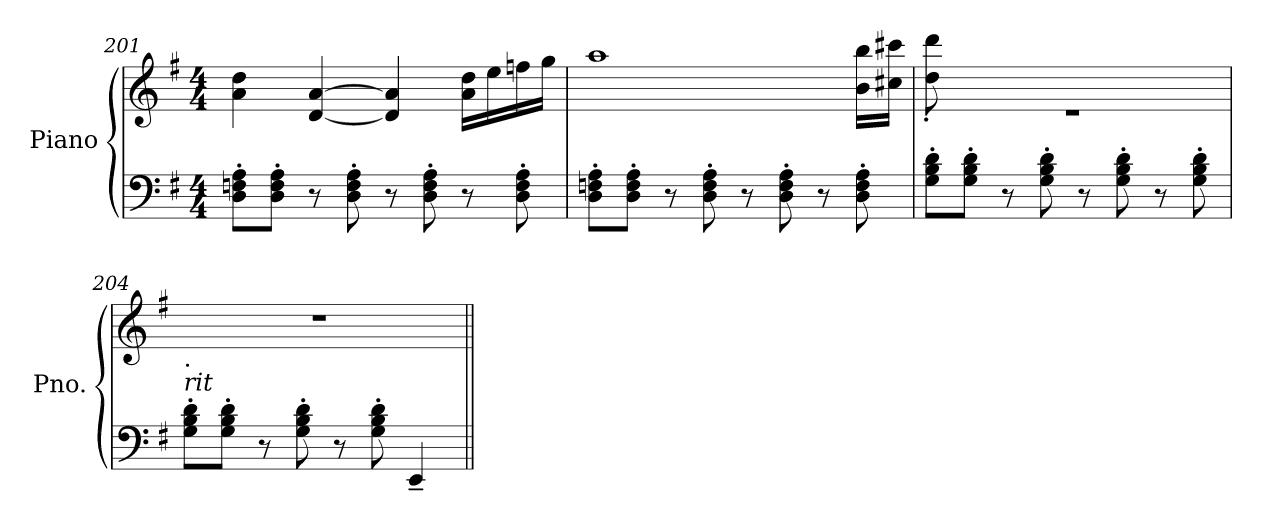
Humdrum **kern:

**kern	**kern
*part1	*part1
*staff2	*staff1
*I"Piano	*
*I'Pno.	*
*clefF4	*clefG2
*k[f#]	*k[f#]
*M4/4	*M4/4
=201	=201
8D\' 8Fn\' 8A\'L	4a\ 4dd\
8D\' 8F\' 8A\'J	.
8r	[4d/ [4a/
8D\' 8F\' 8A\'	.
8r	4d/] 4a/]
8D\' 8F\' 8A\'	.
8r	16a\ 16dd\LL
.	16ee\
8D\' 8F\' 8A\'	16ffn\
.	16gg\JJ
=202	=202
*	*^
8D\' 8Fn\' 8A\'L	1aa	2..ryy
8D\' 8F\' 8A\'J	.	.
8r	.	.
8D\' 8F\' 8A\'	.	.
8r	.	.
8D\' 8F\' 8A\'	.	.
8r	.	.
8D\' 8F\' 8A\'	.	16b\ 16bb\LL
.	.	16cc#X\ 16ccc#X\JJ
=203	=203	=203
8G\' 8B\' 8d\'L	1re	8dd\' 8ddd\'
8G\' 8B\' 8d\'J	.	2..ryy
8r	.	.
8G\' 8B\' 8d\'	.	.
8r	.	.
8G\' 8B\' 8d\'	.	.
8r	.	.
8G\' 8B\' 8d\'	.	.
*	*v	*v
=204	=204
!LO:TX:a:i:t=rit	!
!LO:TX:a:t=.	!
8G\' 8B\' 8d\'L	1r
8G\' 8B\' 8d\'J	.
8r	.
8G\' 8B\' 8d\'	.
8r	.
8G\' 8B\' 8d\'	.
4EE~/	.
=||	=||
*-	*-
